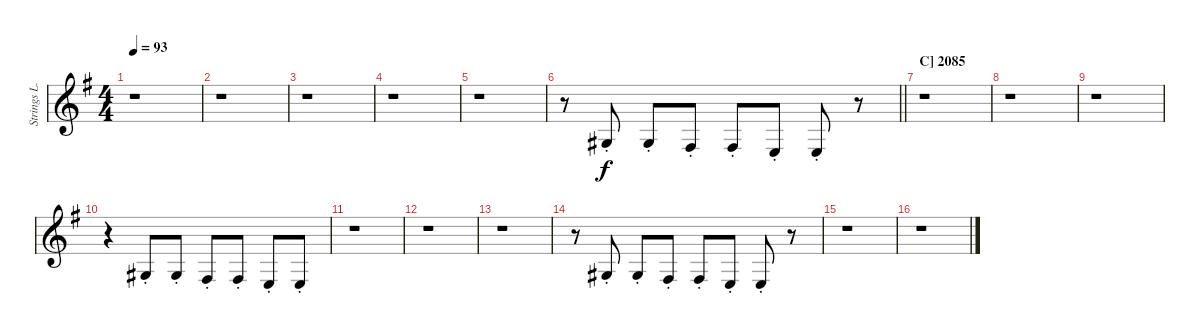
\track ("Strings L.H. - Arjen Lucassen" "Strings L.") {instrument stringensemble1}
\staff {score}
\tuning (E5 B4 G4 D4 A3 E3) {hide}
\ts (4 4)
\tempo 93
\clef g2
\ks eminor
r.1{dy f} |
r.1 |
r.1 |
r.1 |
r.1 |
\barLineRight lightlight
r.8 4.6{st}.8 4.6{st}.8 2.6{st}.8 2.6{st}.8 0.6{st}.8 0.6{st}.8 r.8 |
\section ("" "C] 2085")
r.1 |
r.1 |
r.1 |
r.4 4.6{st}.8 4.6{st}.8 2.6{st}.8 2.6{st}.8 0.6{st}.8 0.6{st}.8 |
r.1 |
r.1 |
r.1 |
r.8 4.6{st}.8 4.6{st}.8 2.6{st}.8 2.6{st}.8 0.6{st}.8 0.6{st}.8 r.8 |
r.1 |
r.1
